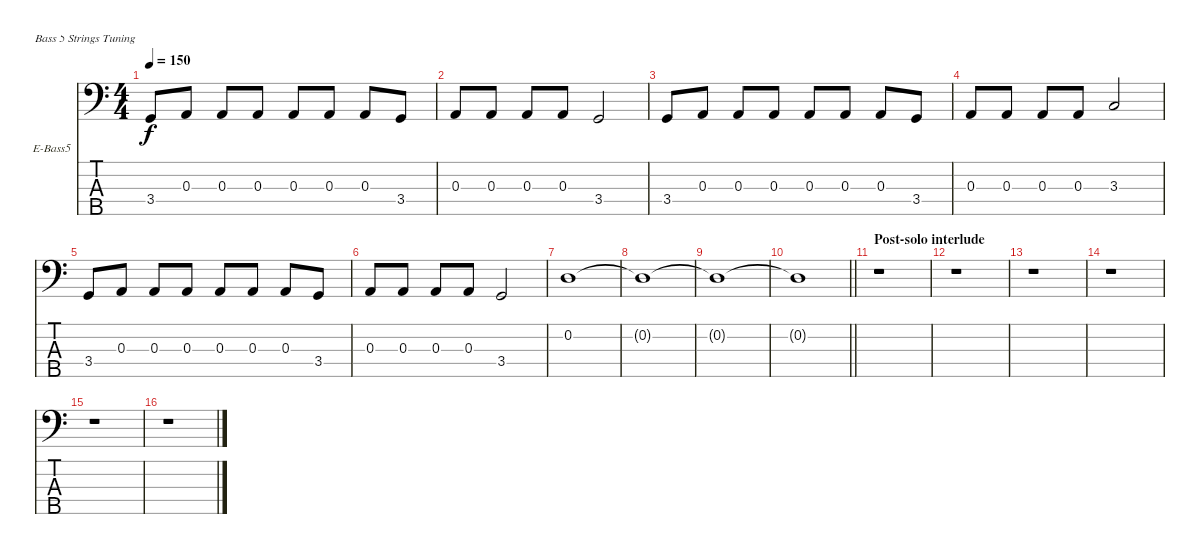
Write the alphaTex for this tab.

\bracketExtendMode nobrackets
\firstSystemTrackNameOrientation horizontal
\otherSystemsTrackNameOrientation horizontal
\track ("Bass" "E-Bass5") {instrument electricbassfinger}
\staff {score tabs}
\tuning (G2 D2 A1 E1 B0)
\ts (4 4)
\tempo 150
\clef f4
\scale
0.333333
\ks c
3.4.8{dy f} 0.3.8 0.3.8 0.3.8 0.3.8 0.3.8 0.3.8 3.4.8 |
\scale
0.333333 0.3.8 0.3.8 0.3.8 0.3.8 3.4.2 |
\scale
0.333333 3.4.8 0.3.8 0.3.8 0.3.8 0.3.8 0.3.8 0.3.8 3.4.8 |
\scale
0.333333 0.3.8 0.3.8 0.3.8 0.3.8 3.3.2 |
\scale
0.333333 3.4.8 0.3.8 0.3.8 0.3.8 0.3.8 0.3.8 0.3.8 3.4.8 |
\scale
0.333333 0.3.8 0.3.8 0.3.8 0.3.8 3.4.2 |
\scale
0.333333 0.2.1 |
\scale
0.333333 0.2{t}.1 |
\scale
0.333333 0.2{t}.1 |
\scale
0.333333
\barLineRight lightlight
0.2{t}.1 |
\section ("" "Post-solo interlude")
\scale
0.333333 r.1 |
\scale
0.333333 r.1 |
\scale
0.333333 r.1 |
\scale
0.333333 r.1 |
\scale
0.333333 r.1 |
\scale
0.333333 r.1
